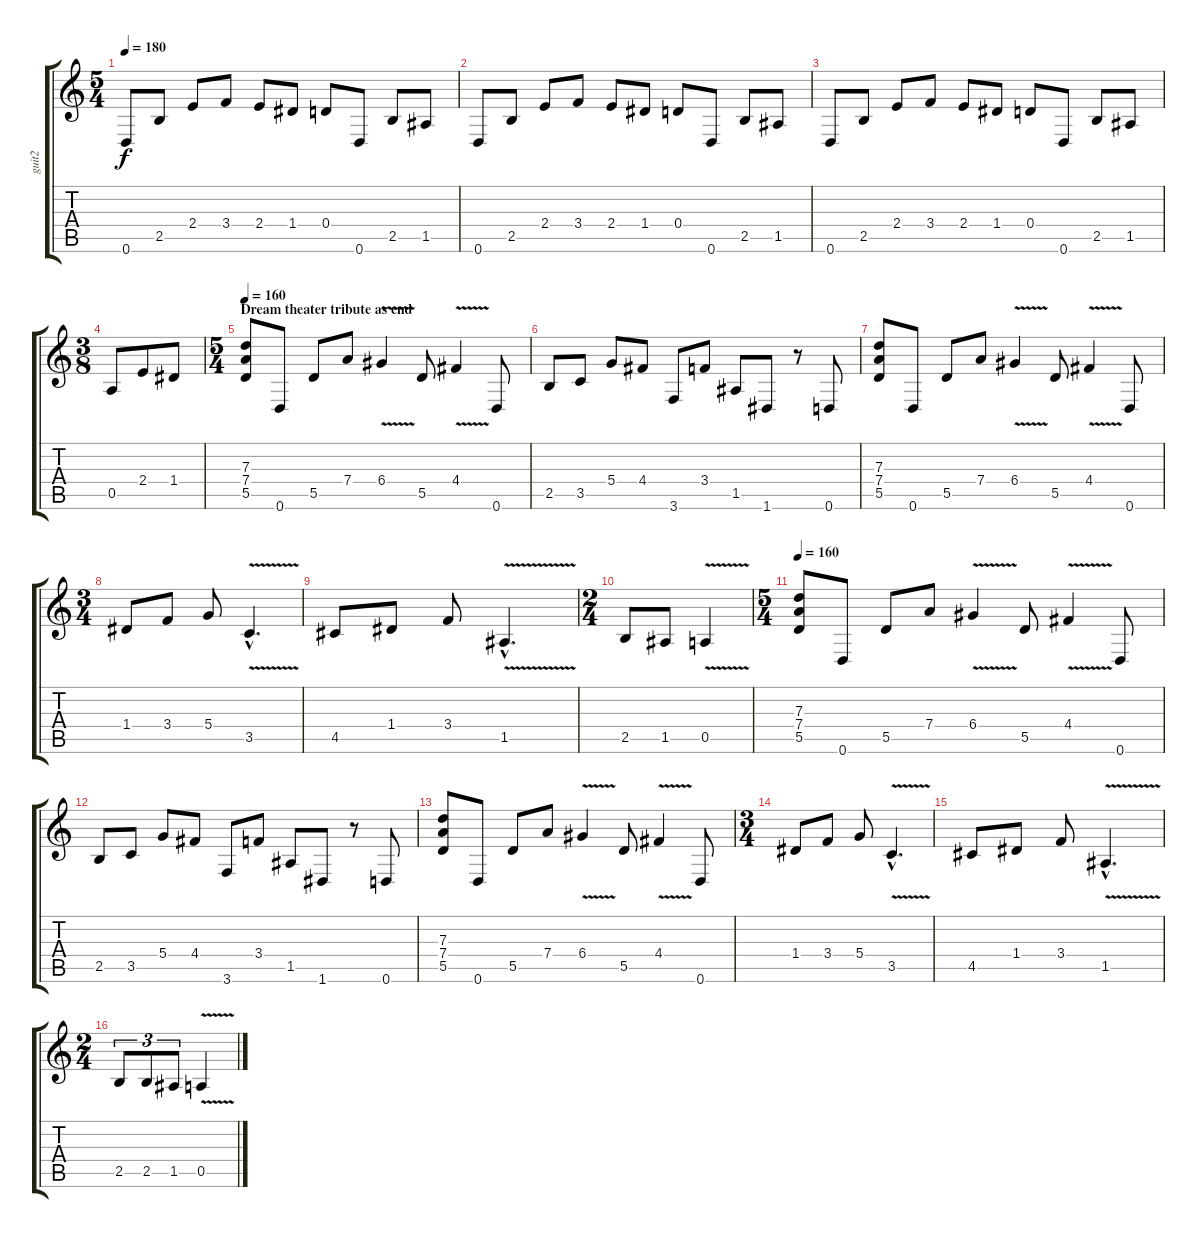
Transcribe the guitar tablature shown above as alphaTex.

\track ("guit2" "guit2") {instrument distortionguitar}
\staff {score tabs}
\tuning (E4 B3 G3 D3 A2 D2) {hide}
\ts (5 4)
\tempo 180
\clef g2
\ks c
0.6.8{dy f} 2.5.8 2.4.8 3.4.8 2.4.8 1.4.8 0.4.8 0.6.8 2.5.8 1.5.8 |
0.6.8 2.5.8 2.4.8 3.4.8 2.4.8 1.4.8 0.4.8 0.6.8 2.5.8 1.5.8 |
0.6.8 2.5.8 2.4.8 3.4.8 2.4.8 1.4.8 0.4.8 0.6.8 2.5.8 1.5.8 |
\ts (3 8)
0.5.8 2.4.8 1.4.8 |
\ts (5 4)
\section ("" "Dream theater tribute as end")
\tempo 160
(7.3 7.4 5.5).8 0.6.8 5.5.8 7.4.8 6.4{v}.4 5.5.8 4.4{v}.4 0.6.8 |
2.5.8 3.5.8 5.4.8 4.4.8 3.6.8 3.4.8 1.5.8 1.6.8 r.8 0.6.8 |
(7.3 7.4 5.5).8 0.6.8 5.5.8 7.4.8 6.4{v}.4 5.5.8 4.4{v}.4 0.6.8 |
\ts (3 4)
1.4.8 3.4.8 5.4.8 3.5{v hac}.4{d} |
4.5.8 1.4.8 3.4.8 1.5{v hac}.4{d} |
\ts (2 4)
2.5.8 1.5.8 0.5{v}.4 |
\ts (5 4)
\tempo 160
(7.3 7.4 5.5).8 0.6.8 5.5.8 7.4.8 6.4{v}.4 5.5.8 4.4{v}.4 0.6.8 |
2.5.8 3.5.8 5.4.8 4.4.8 3.6.8 3.4.8 1.5.8 1.6.8 r.8 0.6.8 |
(7.3 7.4 5.5).8 0.6.8 5.5.8 7.4.8 6.4{v}.4 5.5.8 4.4{v}.4 0.6.8 |
\ts (3 4)
1.4.8 3.4.8 5.4.8 3.5{v hac}.4{d} |
4.5.8 1.4.8 3.4.8 1.5{v hac}.4{d} |
\ts (2 4)
2.5.8{tu (3 2)} 2.5.8{tu (3 2)} 1.5.8{tu (3 2)} 0.5{v}.4
